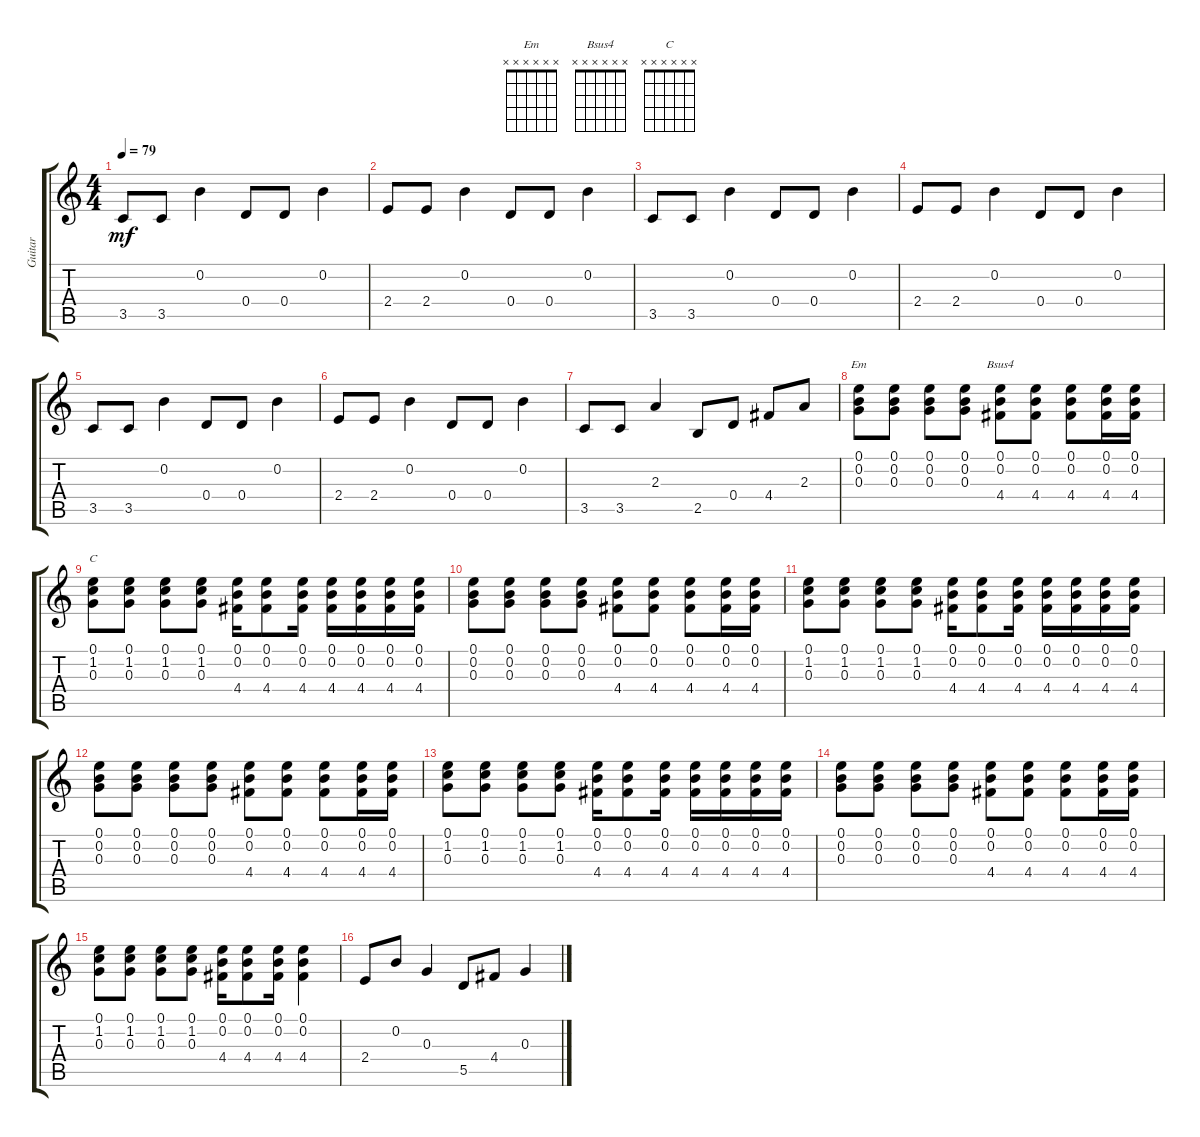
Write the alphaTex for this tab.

\track ("Guitar" "Guitar") {instrument acousticguitarnylon}
\staff {score tabs}
\tuning (E4 B3 G3 D3 A2 E2) {hide}
\chord ("Em" x x x x x x) {firstfret 0}
\chord ("Bsus4" x x x x x x) {firstfret 0}
\chord ("C" x x x x x x) {firstfret 0}
\ts (4 4)
\tempo 79
\clef g2
\ks c
3.5.8{dy mf} 3.5.8 0.2.4 0.4.8 0.4.8 0.2.4 |
2.4.8 2.4.8 0.2.4 0.4.8 0.4.8 0.2.4 |
3.5.8 3.5.8 0.2.4 0.4.8 0.4.8 0.2.4 |
2.4.8 2.4.8 0.2.4 0.4.8 0.4.8 0.2.4 |
3.5.8 3.5.8 0.2.4 0.4.8 0.4.8 0.2.4 |
2.4.8 2.4.8 0.2.4 0.4.8 0.4.8 0.2.4 |
3.5.8 3.5.8 2.3.4 2.5.8 0.4.8 4.4.8 2.3.8 |
(0.1 0.2 0.3).8{ch "Em"} (0.1 0.2 0.3).8 (0.1 0.2 0.3).8 (0.1 0.2 0.3).8 (0.1 0.2 4.4).8{ch "Bsus4"} (0.1 0.2 4.4).8 (0.1 0.2 4.4).8 (0.1 0.2 4.4).16 (0.1 0.2 4.4).16 |
(0.1 1.2 0.3).8{ch "C"} (0.1 1.2 0.3).8 (0.1 1.2 0.3).8 (0.1 1.2 0.3).8 (0.1 0.2 4.4).16 (0.1 0.2 4.4).8 (0.1 0.2 4.4).16 (0.1 0.2 4.4).16 (0.1 0.2 4.4).16 (0.1 0.2 4.4).16 (0.1 0.2 4.4).16 |
(0.1 0.2 0.3).8 (0.1 0.2 0.3).8 (0.1 0.2 0.3).8 (0.1 0.2 0.3).8 (0.1 0.2 4.4).8 (0.1 0.2 4.4).8 (0.1 0.2 4.4).8 (0.1 0.2 4.4).16 (0.1 0.2 4.4).16 |
(0.1 1.2 0.3).8 (0.1 1.2 0.3).8 (0.1 1.2 0.3).8 (0.1 1.2 0.3).8 (0.1 0.2 4.4).16 (0.1 0.2 4.4).8 (0.1 0.2 4.4).16 (0.1 0.2 4.4).16 (0.1 0.2 4.4).16 (0.1 0.2 4.4).16 (0.1 0.2 4.4).16 |
(0.1 0.2 0.3).8 (0.1 0.2 0.3).8 (0.1 0.2 0.3).8 (0.1 0.2 0.3).8 (0.1 0.2 4.4).8 (0.1 0.2 4.4).8 (0.1 0.2 4.4).8 (0.1 0.2 4.4).16 (0.1 0.2 4.4).16 |
(0.1 1.2 0.3).8 (0.1 1.2 0.3).8 (0.1 1.2 0.3).8 (0.1 1.2 0.3).8 (0.1 0.2 4.4).16 (0.1 0.2 4.4).8 (0.1 0.2 4.4).16 (0.1 0.2 4.4).16 (0.1 0.2 4.4).16 (0.1 0.2 4.4).16 (0.1 0.2 4.4).16 |
(0.1 0.2 0.3).8 (0.1 0.2 0.3).8 (0.1 0.2 0.3).8 (0.1 0.2 0.3).8 (0.1 0.2 4.4).8 (0.1 0.2 4.4).8 (0.1 0.2 4.4).8 (0.1 0.2 4.4).16 (0.1 0.2 4.4).16 |
(0.1 1.2 0.3).8 (0.1 1.2 0.3).8 (0.1 1.2 0.3).8 (0.1 1.2 0.3).8 (0.1 0.2 4.4).16 (0.1 0.2 4.4).8 (0.1 0.2 4.4).16 (0.1 0.2 4.4).4 |
2.4.8 0.2.8 0.3.4 5.5.8 4.4.8 0.3.4
